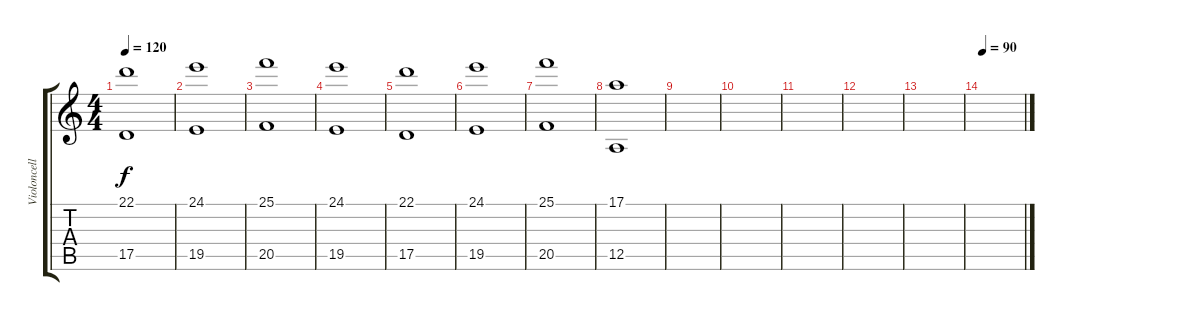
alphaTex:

\track ("Violoncelle" "Violoncell") {instrument stringensemble1}
\staff {score tabs}
\tuning (E4 B3 G3 D3 A2 E2) {hide}
\ts (4 4)
\tempo 120
\clef g2
\ks c
(22.1 17.5).1{dy f} |
(24.1 19.5).1 |
(25.1 20.5).1 |
(24.1 19.5).1 |
(22.1 17.5).1 |
(24.1 19.5).1 |
(25.1 20.5).1 |
(17.1 12.5).1 |
|
|
|
|
|
\tempo 90
